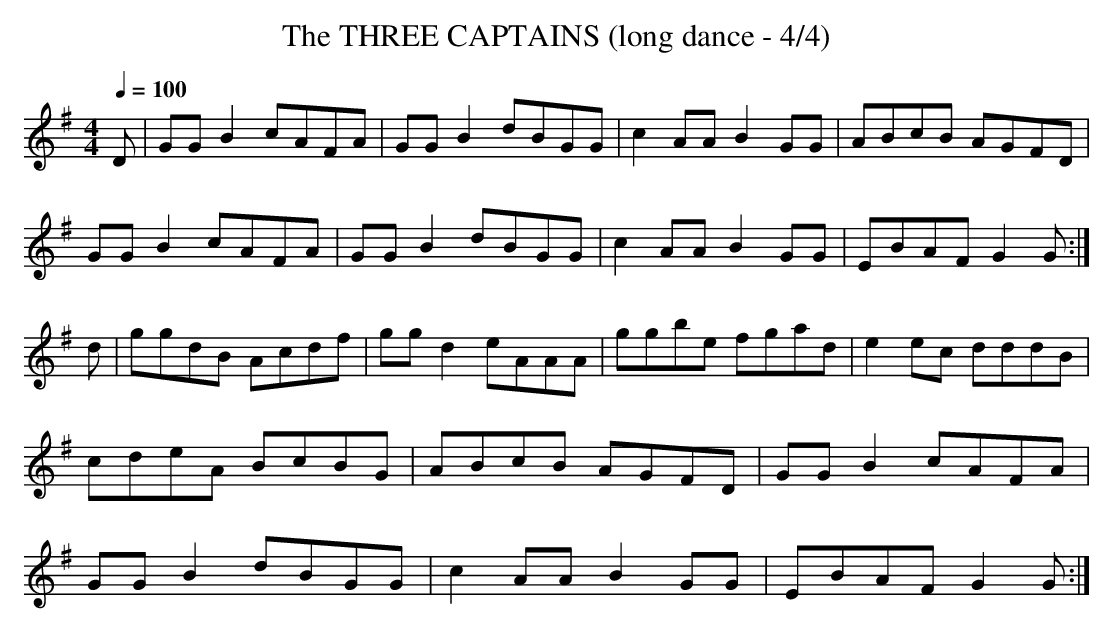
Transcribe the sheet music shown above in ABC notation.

X:1
T:THREE CAPTAINS (long dance - 4/4), The
Q:1/4=100
M:4/4
L:1/8
K:G
D|GGB2 cAFA|GGB2 dBGG|c2AA B2GG|ABcB AGFD|
GGB2 cAFA|GGB2 dBGG|c2AA B2GG|EBAF G2G:|
d|ggdB Acdf|ggd2 eAAA|ggbe fgad|e2ec dddB|
cdeA BcBG|ABcB AGFD|GGB2 cAFA|
GGB2 dBGG|c2AA B2GG|EBAF G2G:|
